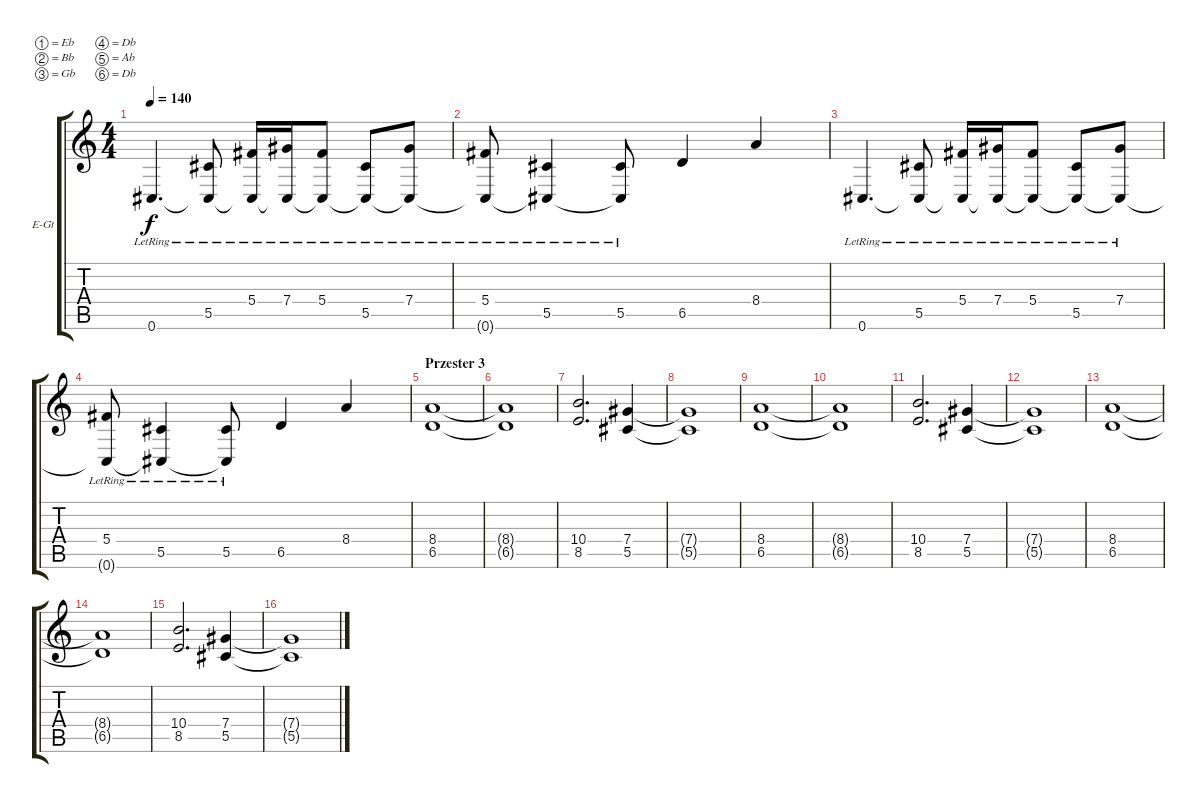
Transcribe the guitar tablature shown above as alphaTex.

\bracketExtendMode groupsimilarinstruments
\firstSystemTrackNameOrientation horizontal
\otherSystemsTrackNameOrientation horizontal
\track ("Gitara 1" "E-Gt") {instrument distortionguitar}
\staff {score tabs}
\tuning (Eb4 Bb3 Gb3 Db3 Ab2 Db2)
\ts (4 4)
\tempo 140
\clef g2
\ks c
0.6{lr}.4{d dy f} (5.5{lr} 0.6{lr t}).8 (5.4 0.6{lr t}).16 (7.4 0.6{lr t}).16 (5.4 0.6{lr t}).8 (5.5{lr} 0.6{lr t}).8 (7.4 0.6{lr t}).8 |
(5.4 0.6{lr t}).8 (5.5 0.6{lr t}).4 (5.5 0.6{lr t}).8 6.5.4 8.4.4 |
0.6{lr}.4{d} (5.5{lr} 0.6{lr t}).8 (5.4 0.6{lr t}).16 (7.4 0.6{lr t}).16 (5.4 0.6{lr t}).8 (5.5{lr} 0.6{lr t}).8 (7.4 0.6{lr t}).8 |
(5.4 0.6{lr t}).8 (5.5 0.6{lr t}).4 (5.5 0.6{lr t}).8 6.5.4 8.4.4 |
\section ("" "Przester 3")
(8.4 6.5).1 |
(8.4{t} 6.5{t}).1 |
(10.4 8.5).2{d} (7.4 5.5).4 |
(7.4{t} 5.5{t}).1 |
(8.4 6.5).1 |
(8.4{t} 6.5{t}).1 |
(10.4 8.5).2{d} (7.4 5.5).4 |
(7.4{t} 5.5{t}).1 |
(8.4 6.5).1 |
(8.4{t} 6.5{t}).1 |
(10.4 8.5).2{d} (7.4 5.5).4 |
(7.4{t} 5.5{t}).1
